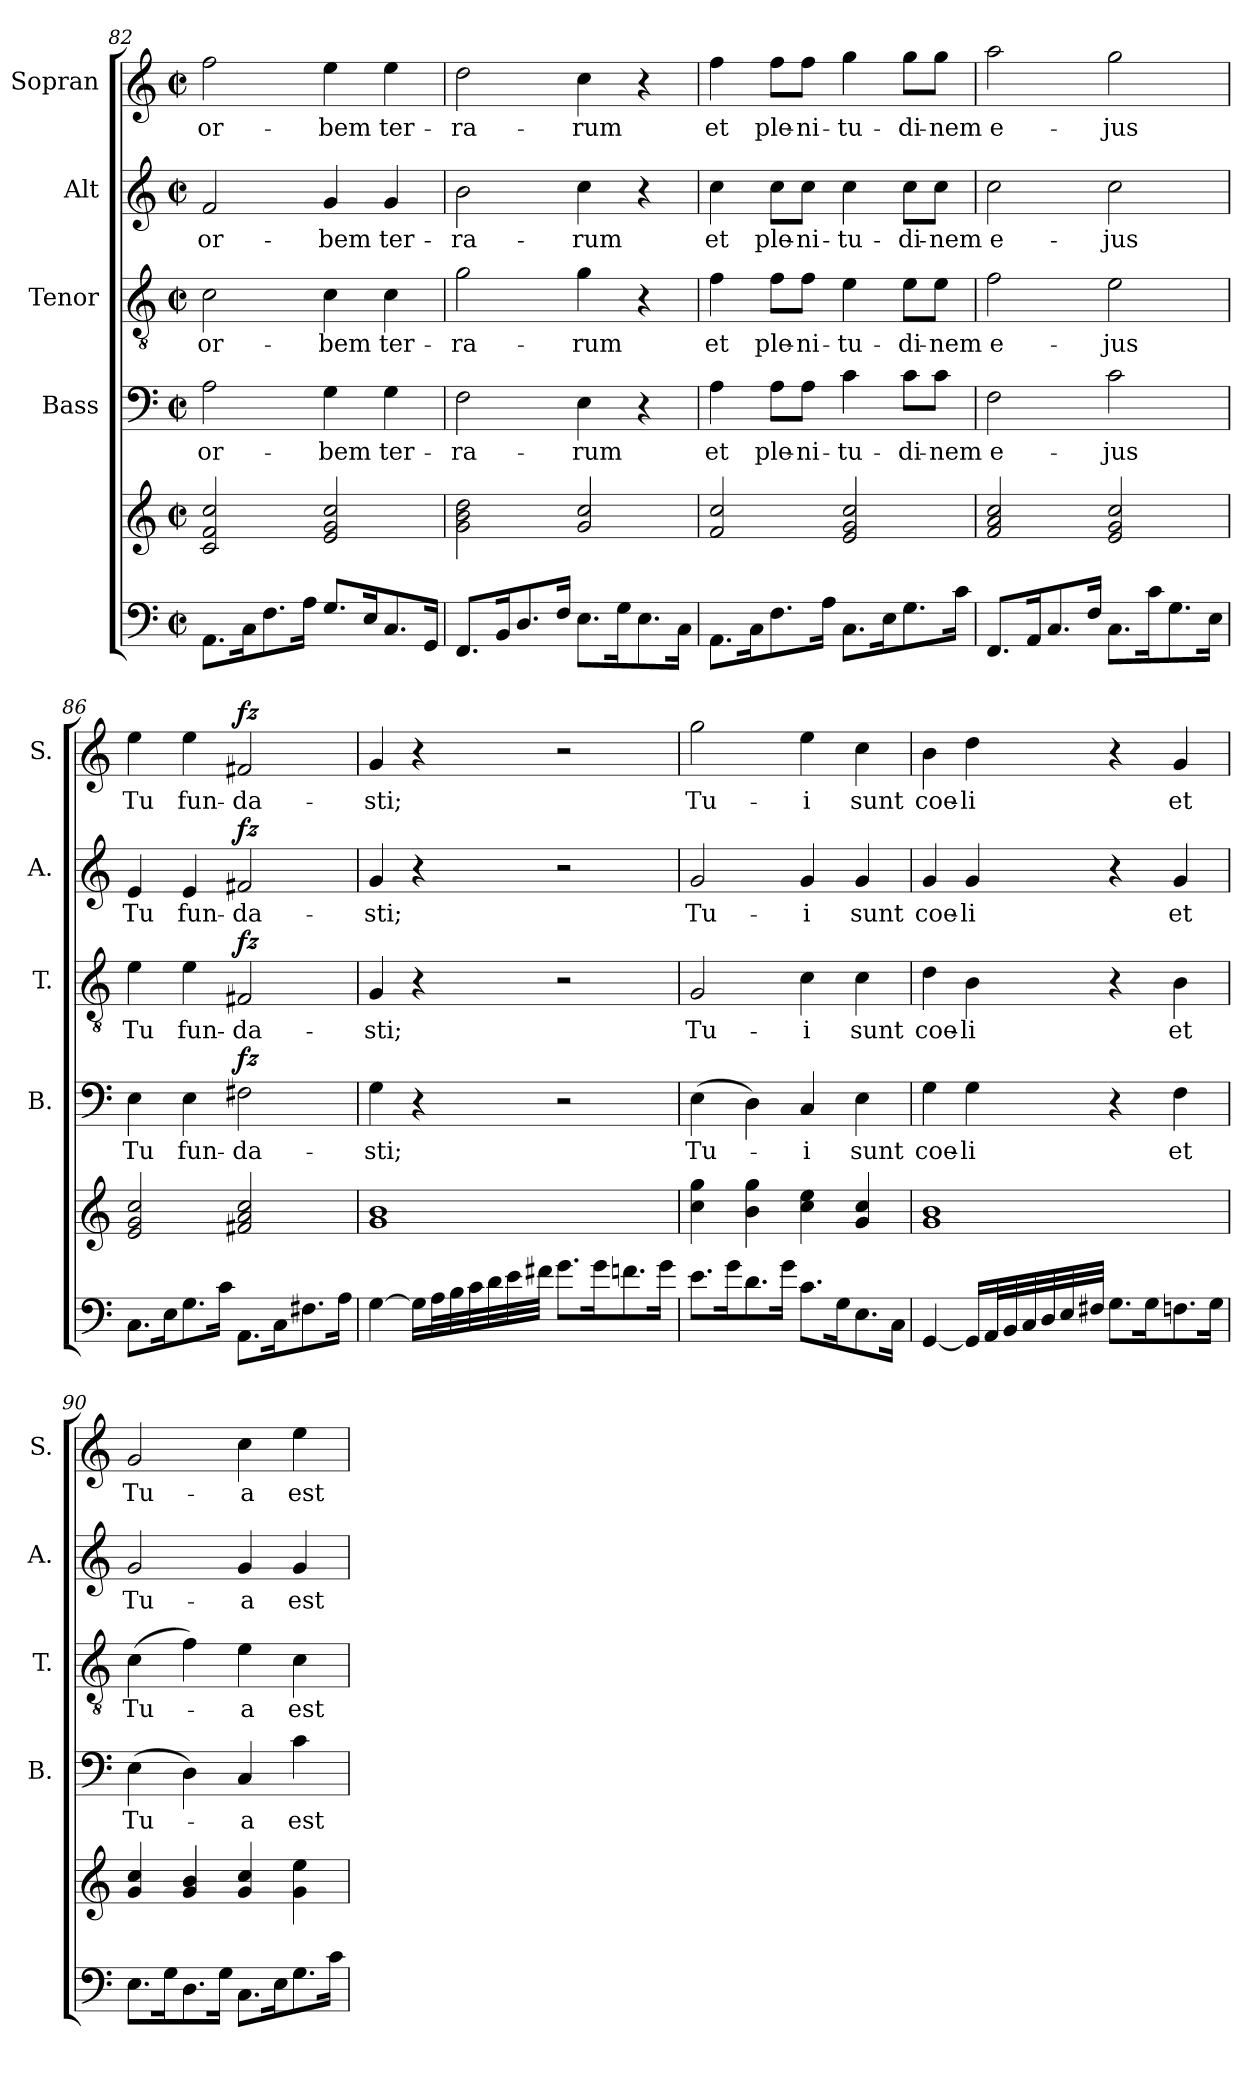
**kern	**kern	**kern	**text	**dynam	**kern	**text	**dynam	**kern	**text	**dynam	**kern	**text	**dynam
*part5	*part5	*part4	*part4	*part4	*part3	*part3	*part3	*part2	*part2	*part2	*part1	*part1	*part1
*staff6	*staff5	*staff4	*staff4	*staff4	*staff3	*staff3	*staff3	*staff2	*staff2	*staff2	*staff1	*staff1	*staff1
*	*	*I"Bass	*	*	*I"Tenor	*	*	*I"Alt	*	*	*I"Sopran	*	*
*	*	*I'B.	*	*	*I'T.	*	*	*I'A.	*	*	*I'S.	*	*
!!LO:PB:g=z
*clefF4	*clefG2	*clefF4	*	*	*clefGv2	*	*	*clefG2	*	*	*clefG2	*	*
*k[]	*k[]	*k[]	*	*	*k[]	*	*	*k[]	*	*	*k[]	*	*
*C:	*C:	*C:	*	*	*C:	*	*	*C:	*	*	*C:	*	*
*M2/2	*M2/2	*M2/2	*	*	*M2/2	*	*	*M2/2	*	*	*M2/2	*	*
*met(c|)	*met(c|)	*met(c|)	*	*	*met(c|)	*	*	*met(c|)	*	*	*met(c|)	*	*
=82	=82	=82	=82	=82	=82	=82	=82	=82	=82	=82	=82	=82	=82
!	!	!	!LO:LY:b	!	!	!LO:LY:b	!	!	!LO:LY:b	!	!	!LO:LY:b	!
8.AA\L	2c/ 2f/ 2cc/	2A\	or-	.	2c\	or-	.	2f/	or-	.	2ff\	or-	.
16C\k	.	.	.	.	.	.	.	.	.	.	.	.	.
8.F\	.	.	.	.	.	.	.	.	.	.	.	.	.
16A\Jk	.	.	.	.	.	.	.	.	.	.	.	.	.
!	!	!	!LO:LY:b	!	!	!LO:LY:b	!	!	!LO:LY:b	!	!	!LO:LY:b	!
8.G/L	2e/ 2g/ 2cc/	4G\	-bem	.	4c\	-bem	.	4g/	-bem	.	4ee\	-bem	.
16E/k	.	.	.	.	.	.	.	.	.	.	.	.	.
!	!	!	!LO:LY:b	!	!	!LO:LY:b	!	!	!LO:LY:b	!	!	!LO:LY:b	!
8.C/	.	4G\	ter-	.	4c\	ter-	.	4g/	ter-	.	4ee\	ter-	.
16GG/Jk	.	.	.	.	.	.	.	.	.	.	.	.	.
=83	=83	=83	=83	=83	=83	=83	=83	=83	=83	=83	=83	=83	=83
!	!	!	!LO:LY:b	!	!	!LO:LY:b	!	!	!LO:LY:b	!	!	!LO:LY:b	!
8.FF/L	2g\ 2b\ 2dd\	2F\	-ra-	.	2g\	-ra-	.	2b\	-ra-	.	2dd\	-ra-	.
16BB/k	.	.	.	.	.	.	.	.	.	.	.	.	.
8.D/	.	.	.	.	.	.	.	.	.	.	.	.	.
16F/Jk	.	.	.	.	.	.	.	.	.	.	.	.	.
!	!	!	!LO:LY:b	!	!	!LO:LY:b	!	!	!LO:LY:b	!	!	!LO:LY:b	!
8.E\L	2g/ 2cc/	4E\	-rum	.	4g\	-rum	.	4cc\	-rum	.	4cc\	-rum	.
16G\k	.	.	.	.	.	.	.	.	.	.	.	.	.
8.E\	.	4r	.	.	4r	.	.	4r	.	.	4r	.	.
16C\Jk	.	.	.	.	.	.	.	.	.	.	.	.	.
=84	=84	=84	=84	=84	=84	=84	=84	=84	=84	=84	=84	=84	=84
!	!	!	!LO:LY:b	!	!	!LO:LY:b	!	!	!LO:LY:b	!	!	!LO:LY:b	!
8.AA\L	2f/ 2cc/	4A\	et	.	4f\	et	.	4cc\	et	.	4ff\	et	.
16C\k	.	.	.	.	.	.	.	.	.	.	.	.	.
!	!	!	!LO:LY:b	!	!	!LO:LY:b	!	!	!LO:LY:b	!	!	!LO:LY:b	!
8.F\	.	8A\L	ple-	.	8f\L	ple-	.	8cc\L	ple-	.	8ff\L	ple-	.
!	!	!	!LO:LY:b	!	!	!LO:LY:b	!	!	!LO:LY:b	!	!	!LO:LY:b	!
.	.	8A\J	-ni-	.	8f\J	-ni-	.	8cc\J	-ni-	.	8ff\J	-ni-	.
16A\Jk	.	.	.	.	.	.	.	.	.	.	.	.	.
!	!	!	!LO:LY:b	!	!	!LO:LY:b	!	!	!LO:LY:b	!	!	!LO:LY:b	!
8.C\L	2e/ 2g/ 2cc/	4c\	-tu-	.	4e\	-tu-	.	4cc\	-tu-	.	4gg\	-tu-	.
16E\k	.	.	.	.	.	.	.	.	.	.	.	.	.
!	!	!	!LO:LY:b	!	!	!LO:LY:b	!	!	!LO:LY:b	!	!	!LO:LY:b	!
8.G\	.	8c\L	-di-	.	8e\L	-di-	.	8cc\L	-di-	.	8gg\L	-di-	.
!	!	!	!LO:LY:b	!	!	!LO:LY:b	!	!	!LO:LY:b	!	!	!LO:LY:b	!
.	.	8c\J	-nem	.	8e\J	-nem	.	8cc\J	-nem	.	8gg\J	-nem	.
16c\Jk	.	.	.	.	.	.	.	.	.	.	.	.	.
=85	=85	=85	=85	=85	=85	=85	=85	=85	=85	=85	=85	=85	=85
!	!	!	!LO:LY:b	!	!	!LO:LY:b	!	!	!LO:LY:b	!	!	!LO:LY:b	!
8.FF/L	2f/ 2a/ 2cc/	2F\	e-	.	2f\	e-	.	2cc\	e-	.	2aa\	e-	.
16AA/k	.	.	.	.	.	.	.	.	.	.	.	.	.
8.C/	.	.	.	.	.	.	.	.	.	.	.	.	.
16F/Jk	.	.	.	.	.	.	.	.	.	.	.	.	.
!	!	!	!LO:LY:b	!	!	!LO:LY:b	!	!	!LO:LY:b	!	!	!LO:LY:b	!
8.C\L	2e/ 2g/ 2cc/	2c\	-jus	.	2e\	-jus	.	2cc\	-jus	.	2gg\	-jus	.
16c\k	.	.	.	.	.	.	.	.	.	.	.	.	.
8.G\	.	.	.	.	.	.	.	.	.	.	.	.	.
16E\Jk	.	.	.	.	.	.	.	.	.	.	.	.	.
=86	=86	=86	=86	=86	=86	=86	=86	=86	=86	=86	=86	=86	=86
!	!	!	!LO:LY:b	!	!	!LO:LY:b	!	!	!LO:LY:b	!	!	!LO:LY:b	!
8.C\L	2e/ 2g/ 2cc/	4E\	Tu	.	4e\	Tu	.	4e/	Tu	.	4ee\	Tu	.
16E\k	.	.	.	.	.	.	.	.	.	.	.	.	.
!	!	!	!LO:LY:b	!	!	!LO:LY:b	!	!	!LO:LY:b	!	!	!LO:LY:b	!
8.G\	.	4E\	fun-	.	4e\	fun-	.	4e/	fun-	.	4ee\	fun-	.
16c\Jk	.	.	.	.	.	.	.	.	.	.	.	.	.
!	!	!	!LO:LY:b	!LO:DY:a	!	!LO:LY:b	!LO:DY:a	!	!LO:LY:b	!LO:DY:a	!	!LO:LY:b	!LO:DY:a
8.AA\L	2f#X/ 2a/ 2cc/	2F#X\	-da-	fz	2F#X/	-da-	fz	2f#X/	-da-	fz	2f#X/	-da-	fz
16C\k	.	.	.	.	.	.	.	.	.	.	.	.	.
8.F#X\	.	.	.	.	.	.	.	.	.	.	.	.	.
16A\Jk	.	.	.	.	.	.	.	.	.	.	.	.	.
!!LO:LB:g=z
=87	=87	=87	=87	=87	=87	=87	=87	=87	=87	=87	=87	=87	=87
!	!	!	!LO:LY:b	!	!	!LO:LY:b	!	!	!LO:LY:b	!	!	!LO:LY:b	!
[4G\	1g 1b	4G\	-sti;	.	4G/	-sti;	.	4g/	-sti;	.	4g/	-sti;	.
16G\LL]	.	4r	.	.	4r	.	.	4r	.	.	4r	.	.
32A\L	.	.	.	.	.	.	.	.	.	.	.	.	.
32B\	.	.	.	.	.	.	.	.	.	.	.	.	.
32c\	.	.	.	.	.	.	.	.	.	.	.	.	.
32d\	.	.	.	.	.	.	.	.	.	.	.	.	.
32e\	.	.	.	.	.	.	.	.	.	.	.	.	.
32f#X\JJJ	.	.	.	.	.	.	.	.	.	.	.	.	.
8.g\L	.	2r	.	.	2r	.	.	2r	.	.	2r	.	.
16g\k	.	.	.	.	.	.	.	.	.	.	.	.	.
8.fn\	.	.	.	.	.	.	.	.	.	.	.	.	.
16g\Jk	.	.	.	.	.	.	.	.	.	.	.	.	.
=88	=88	=88	=88	=88	=88	=88	=88	=88	=88	=88	=88	=88	=88
!	!	!	!LO:LY:b	!	!	!LO:LY:b	!	!	!LO:LY:b	!	!	!LO:LY:b	!
8.e\L	4cc\ 4gg\	(>4E\	Tu-	.	2G/	Tu-	.	2g/	Tu-	.	2gg\	Tu-	.
16g\k	.	.	.	.	.	.	.	.	.	.	.	.	.
8.d\	4b\ 4gg\	4D\)	.	.	.	.	.	.	.	.	.	.	.
16g\Jk	.	.	.	.	.	.	.	.	.	.	.	.	.
!	!	!	!LO:LY:b	!	!	!LO:LY:b	!	!	!LO:LY:b	!	!	!LO:LY:b	!
8.c\L	4cc\ 4ee\	4C/	-i	.	4c\	-i	.	4g/	-i	.	4ee\	-i	.
16G\k	.	.	.	.	.	.	.	.	.	.	.	.	.
!	!	!	!LO:LY:b	!	!	!LO:LY:b	!	!	!LO:LY:b	!	!	!LO:LY:b	!
8.E\	4g/ 4cc/	4E\	sunt	.	4c\	sunt	.	4g/	sunt	.	4cc\	sunt	.
16C\Jk	.	.	.	.	.	.	.	.	.	.	.	.	.
=89	=89	=89	=89	=89	=89	=89	=89	=89	=89	=89	=89	=89	=89
!	!	!	!LO:LY:b	!	!	!LO:LY:b	!	!	!LO:LY:b	!	!	!LO:LY:b	!
[4GG/	1g 1b	4G\	coe-	.	4d\	coe-	.	4g/	coe-	.	4b\	coe-	.
!	!	!	!LO:LY:b	!	!	!LO:LY:b	!	!	!LO:LY:b	!	!	!LO:LY:b	!
16GG/LL]	.	4G\	-li	.	4B\	-li	.	4g/	-li	.	4dd\	-li	.
32AA/L	.	.	.	.	.	.	.	.	.	.	.	.	.
32BB/	.	.	.	.	.	.	.	.	.	.	.	.	.
32C/	.	.	.	.	.	.	.	.	.	.	.	.	.
32D/	.	.	.	.	.	.	.	.	.	.	.	.	.
32E/	.	.	.	.	.	.	.	.	.	.	.	.	.
32F#X/JJJ	.	.	.	.	.	.	.	.	.	.	.	.	.
8.G\L	.	4r	.	.	4r	.	.	4r	.	.	4r	.	.
16G\k	.	.	.	.	.	.	.	.	.	.	.	.	.
!	!	!	!LO:LY:b	!	!	!LO:LY:b	!	!	!LO:LY:b	!	!	!LO:LY:b	!
8.Fn\	.	4F\	et	.	4B\	et	.	4g/	et	.	4g/	et	.
16G\Jk	.	.	.	.	.	.	.	.	.	.	.	.	.
=90	=90	=90	=90	=90	=90	=90	=90	=90	=90	=90	=90	=90	=90
!	!	!	!LO:LY:b	!	!	!LO:LY:b	!	!	!LO:LY:b	!	!	!LO:LY:b	!
8.E\L	4g/ 4cc/	(>4E\	Tu-	.	(>4c\	Tu-	.	2g/	Tu-	.	2g/	Tu-	.
16G\k	.	.	.	.	.	.	.	.	.	.	.	.	.
8.D\	4g/ 4b/	4D\)	.	.	4f\)	.	.	.	.	.	.	.	.
16G\Jk	.	.	.	.	.	.	.	.	.	.	.	.	.
!	!	!	!LO:LY:b	!	!	!LO:LY:b	!	!	!LO:LY:b	!	!	!LO:LY:b	!
8.C\L	4g/ 4cc/	4C/	-a	.	4e\	-a	.	4g/	-a	.	4cc\	-a	.
16E\k	.	.	.	.	.	.	.	.	.	.	.	.	.
!	!	!	!LO:LY:b	!	!	!LO:LY:b	!	!	!LO:LY:b	!	!	!LO:LY:b	!
8.G\	4g\ 4ee\	4c\	est	.	4c\	est	.	4g/	est	.	4ee\	est	.
16c\Jk	.	.	.	.	.	.	.	.	.	.	.	.	.
=	=	=	=	=	=	=	=	=	=	=	=	=	=
*-	*-	*-	*-	*-	*-	*-	*-	*-	*-	*-	*-	*-	*-
